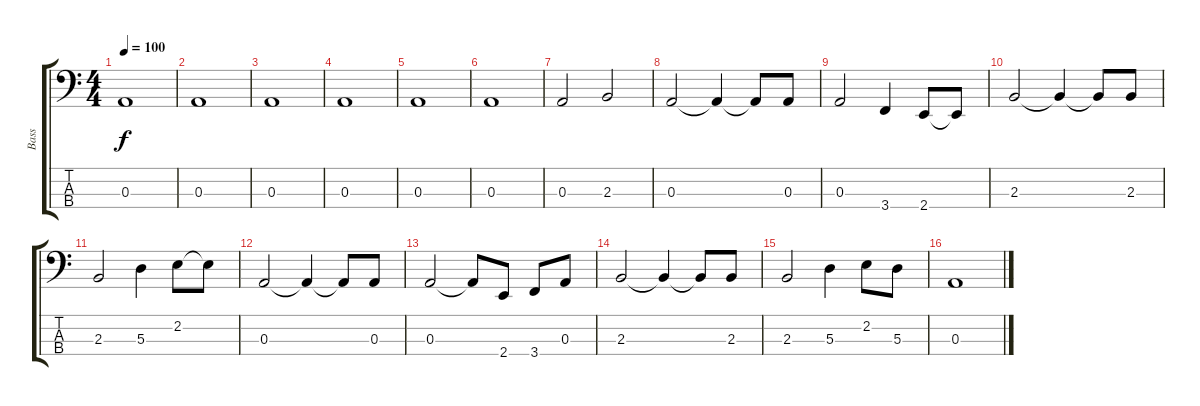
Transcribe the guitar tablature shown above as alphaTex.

\track ("Bass" "Bass") {instrument electricbassfinger}
\staff {score tabs}
\tuning (G2 D2 A1 D1) {hide}
\ts (4 4)
\tempo 100
\clef f4
\ks c
0.3.1{dy f} |
0.3.1 |
0.3.1 |
0.3.1 |
0.3.1 |
0.3.1 |
0.3.2 2.3.2 |
0.3.2 0.3{t}.4 0.3{t}.8 0.3.8 |
0.3.2 3.4.4 2.4.8 2.4{t}.8 |
2.3.2 2.3{t}.4 2.3{t}.8 2.3.8 |
2.3.2 5.3.4 2.2.8 2.2{t}.8 |
0.3.2 0.3{t}.4 0.3{t}.8 0.3.8 |
0.3.2 0.3{t}.8 2.4.8 3.4.8 0.3.8 |
2.3.2 2.3{t}.4 2.3{t}.8 2.3.8 |
2.3.2 5.3.4 2.2.8 5.3.8 |
0.3.1
